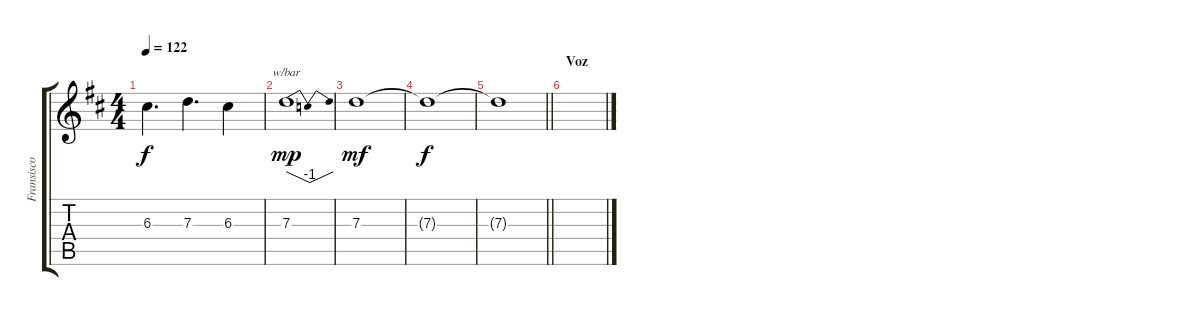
\track ("Fransisco Miranda" "Fransisco ") {instrument distortionguitar}
\staff {score tabs}
\tuning (E4 B3 G3 D3 A2 E2) {hide}
\ts (4 4)
\tempo 122
\clef g2
\ks d
6.3.4{d dy f} 7.3.4{d} 6.3.4 |
7.3.1{tbe (dip default 0 0 30 -4 60 0) dy mp} |
7.3.1{dy mf volume 0} |
7.3{t}.1{dy f} |
\barLineRight lightlight
7.3{t}.1 |
\section ("" "Voz")
